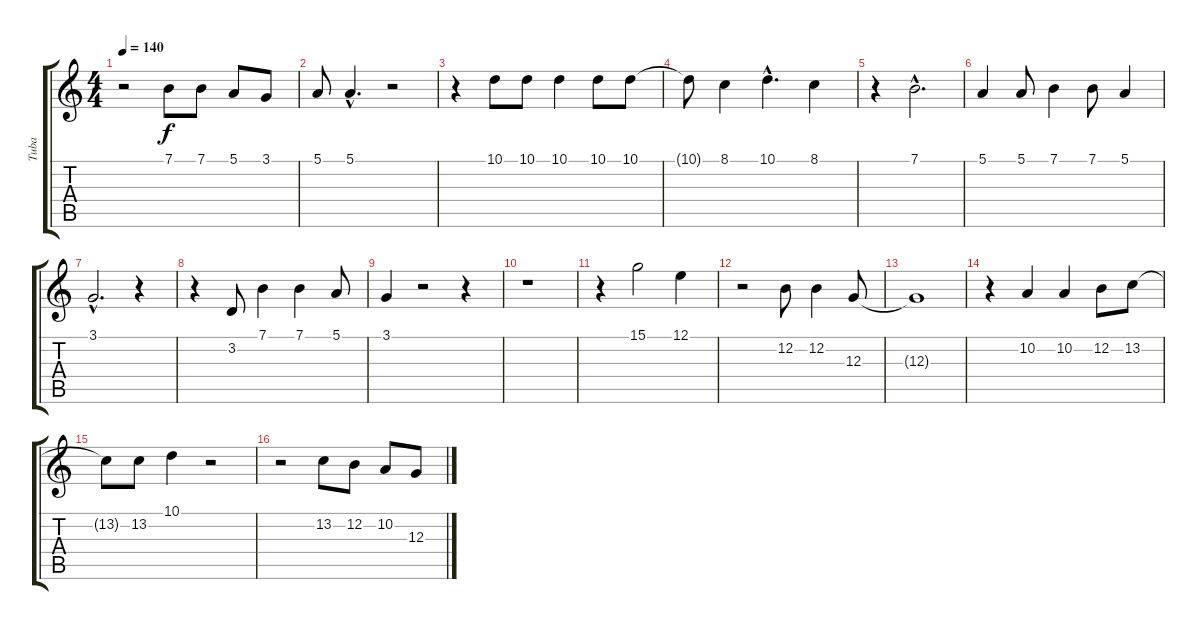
\track ("Tuba" "Tuba") {instrument tuba}
\staff {score tabs}
\tuning (E4 B3 G3 D3 A2 E2) {hide}
\ts (4 4)
\tempo 140
\clef g2
\ks c
r.2{dy f} 7.1.8 7.1.8 5.1.8 3.1.8 |
5.1.8 5.1{hac}.4{d} r.2 |
r.4 10.1.8 10.1.8 10.1.4 10.1.8 10.1.8 |
10.1{t}.8 8.1.4 10.1{hac}.4{d} 8.1.4 |
r.4 7.1{hac}.2{d} |
5.1.4 5.1.8 7.1.4 7.1.8 5.1.4 |
3.1{hac}.2{d} r.4 |
r.4 3.2.8 7.1.4 7.1.4 5.1.8 |
3.1.4 r.2 r.4 |
r.1 |
r.4 15.1.2 12.1.4 |
r.2 12.2.8 12.2.4 12.3.8 |
12.3{t}.1 |
r.4 10.2.4 10.2.4 12.2.8 13.2.8 |
13.2{t}.8 13.2.8 10.1.4 r.2 |
r.2 13.2.8 12.2.8 10.2.8 12.3.8
